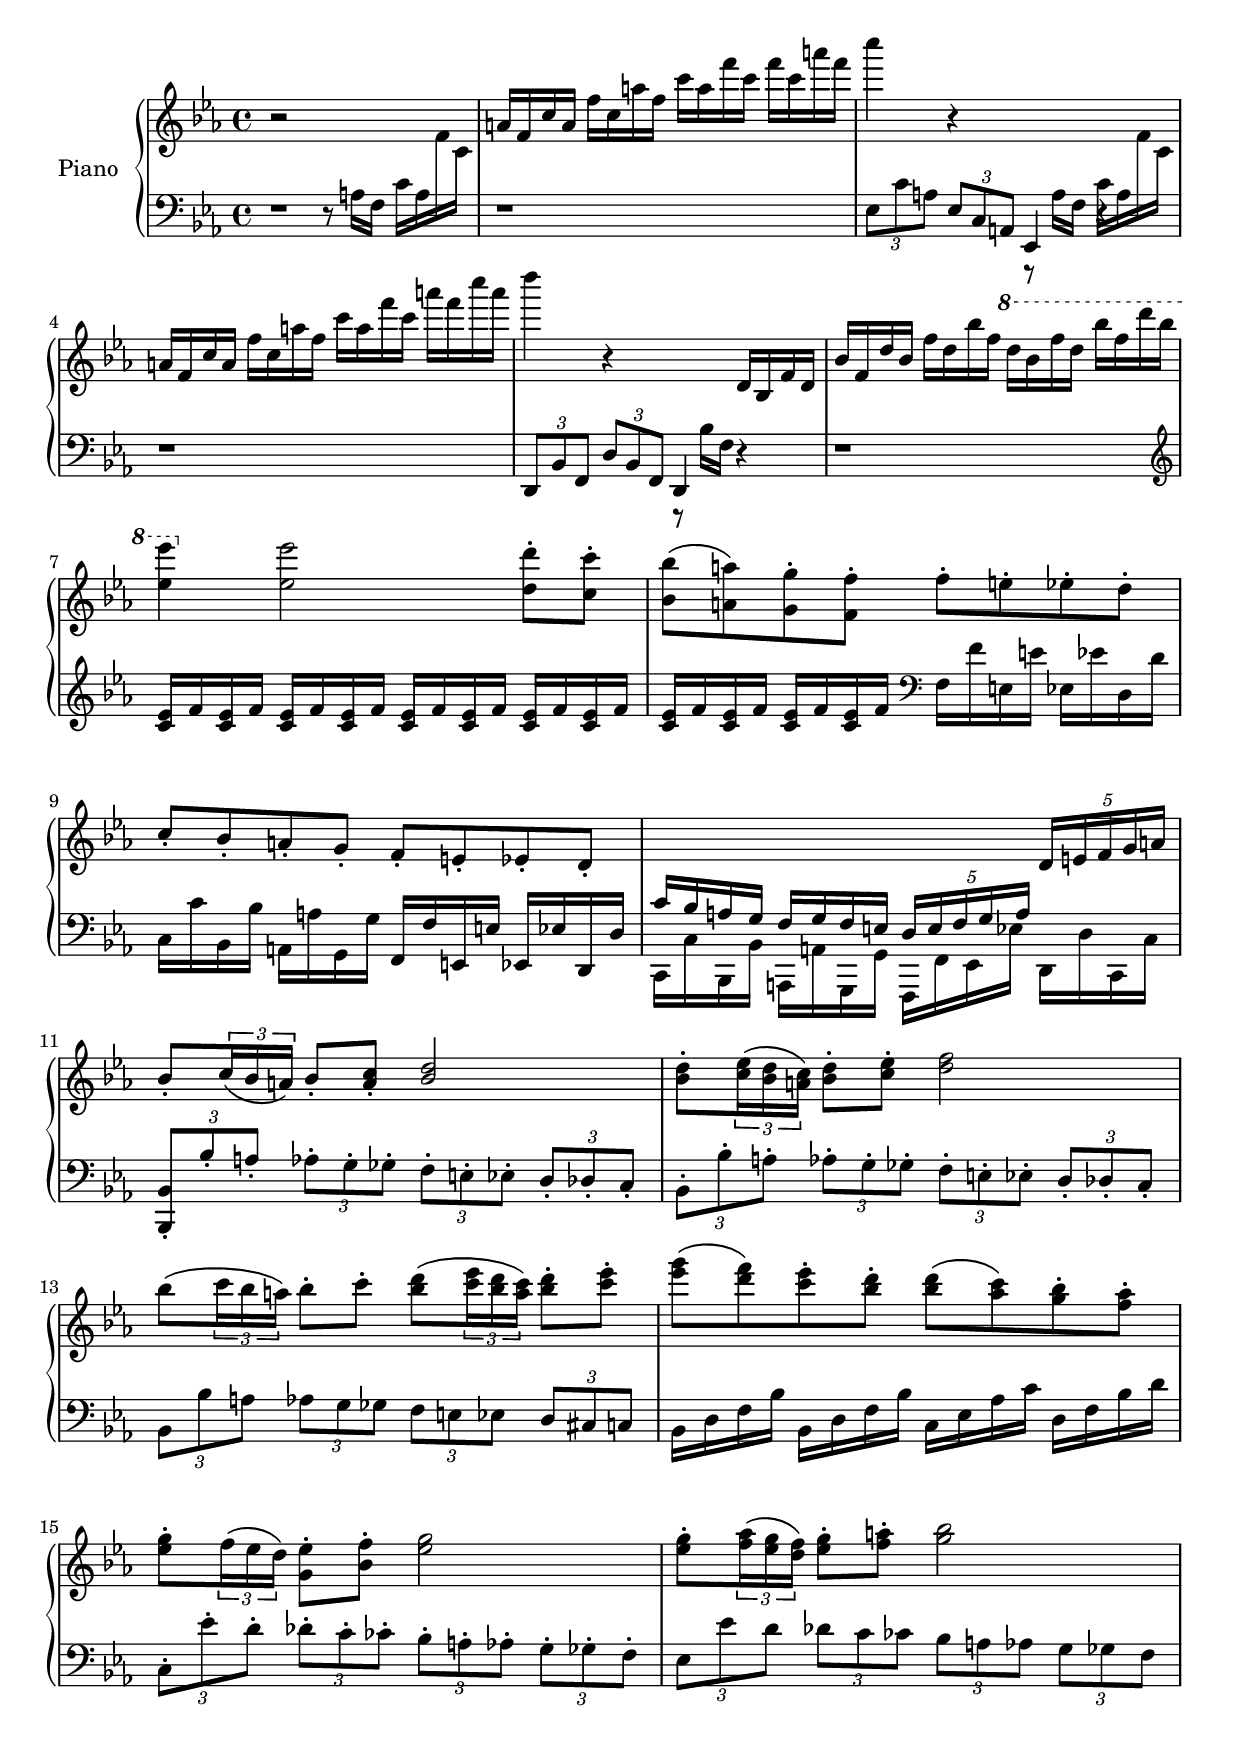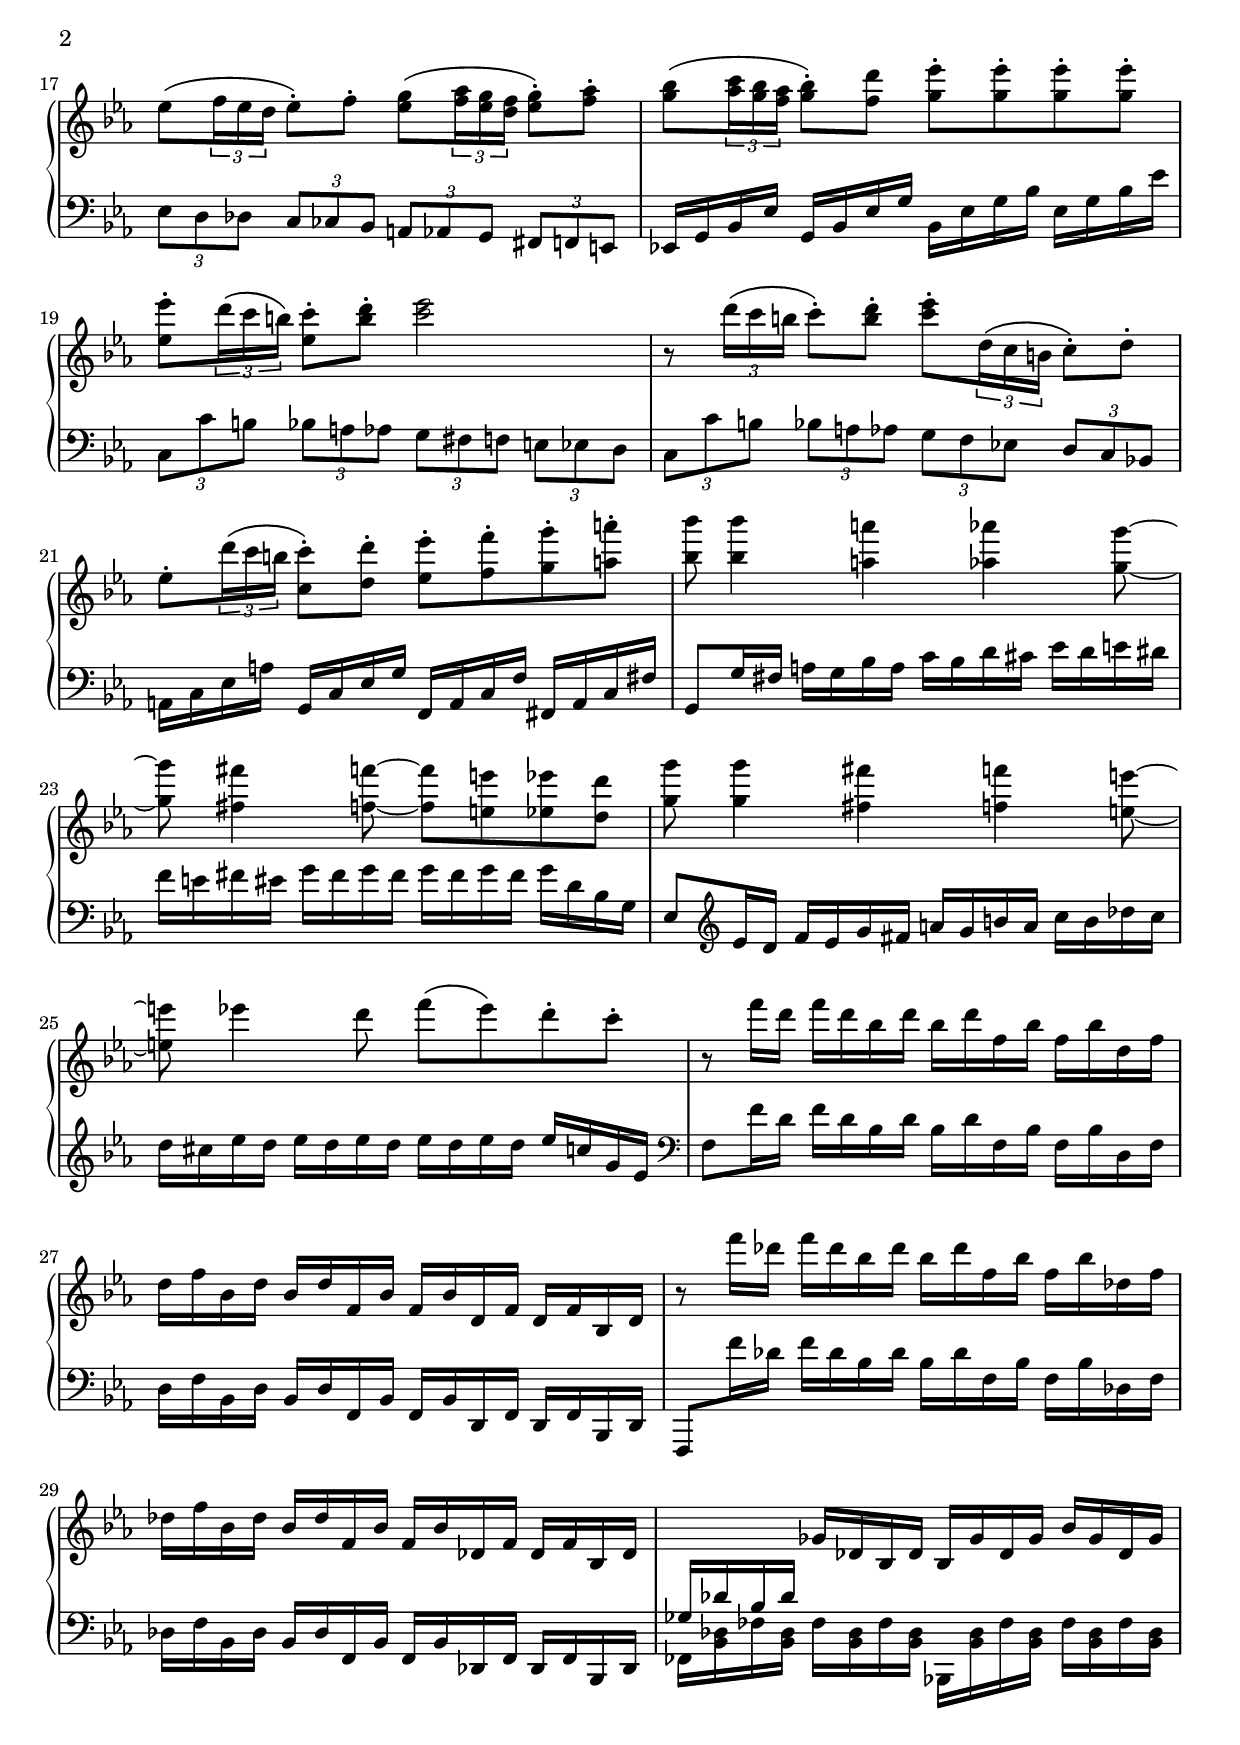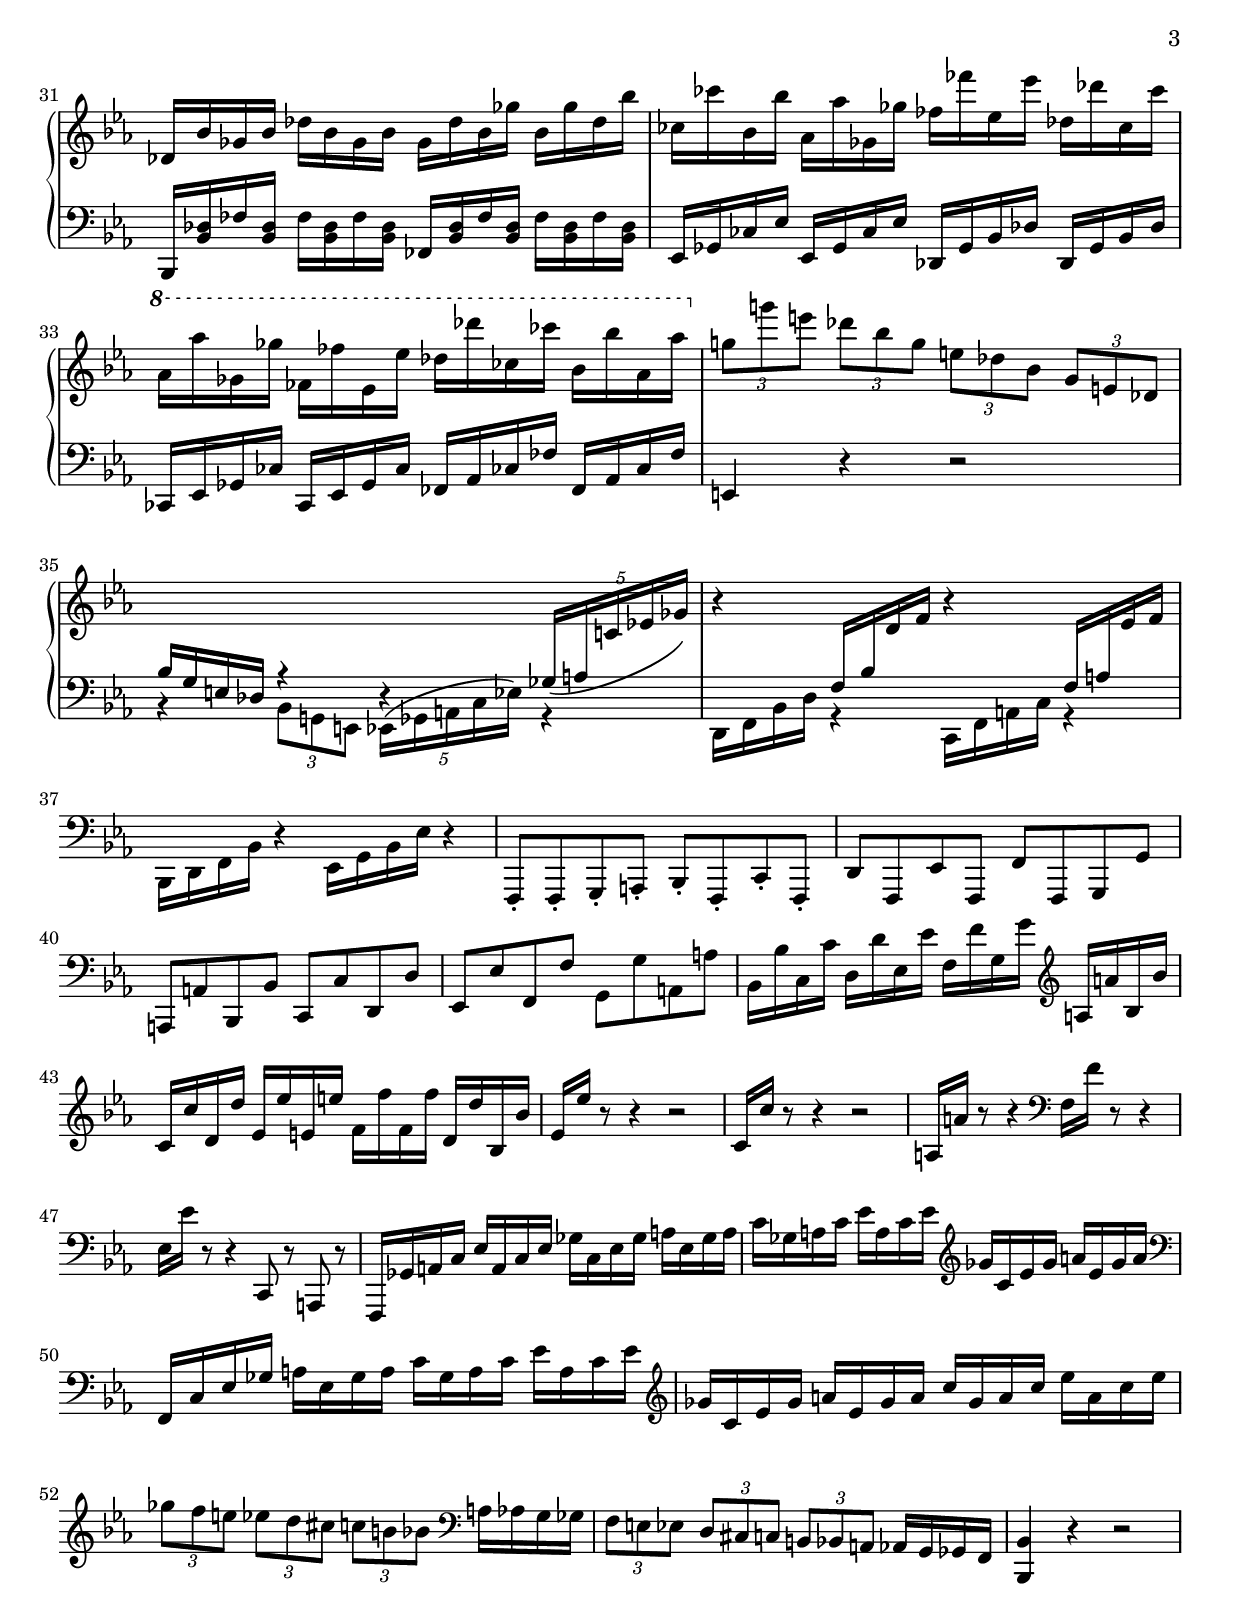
\version "2.20.0"

global = {
  \key ees \major
  \time 4/4
}

%\include "Piano 0-1.ly"
%\include "Piano 98-120.ly"
%\include "Piano 121-157.ly"

right = \relative c' {
  \global
%  \right_Zero_One
%  \right_NinetyEight_OneHundredTwenty
%  \right_OneHundredTwentyOne_OneHundredFiftySeven
  % 165
  r2 \change Staff = "left" r8 a16 f c' a \change Staff = "right" f' c |
  % 166
  a'16 f c' a f' c a' f c' a f' c f c a' f |
  % 167
  c'4 r4 \change Staff = "left" r8 a,,,16 f c' a \change Staff = "right" f' c \change Staff = "right" |
  % 168
  a'16 f c' a f' c a' f c' a f' c a' f c' a |
  % 169
  d4 r4 \change Staff = "left" r8 bes,,,16 f \change Staff = "right" d' bes f' d |
  % 170
  bes'16 f d' bes f' d bes' f \ottava 1 d' bes f' d bes' f d' bes | 
  % 171
  <ees, ees'>4 \ottava 0 <ees, ees'>2 <d d'>8-. <c c'>-. |
  % 172
  <bes bes'>8 \(<a a'>\) <g g'>-. <f f'>-. f'-. e-. ees-. d-. |
  % 173
  c8-. bes-. a-. g-. f-. e-. ees-. d-. |
  % 174
  \change Staff = "left" \stemUp c16 bes a g f g f e \tuplet 5/4 { d16 e f g a } \change Staff = "right" \tuplet 5/4 { d16 e f g a } \stemNeutral |
  % 175
  \stemUp bes8-. \tuplet 3/2 { c16\( bes a\) } bes8-. <a c>-. <bes d>2 \stemNeutral |
  % 176
  <bes d>8-. \tuplet 3/2 { <c ees>16 \(<bes d> <a c>\) } <bes d>8-. <c ees>-. <d f>2 |
  % 177
  bes'8 \( \tuplet 3/2 { c16 bes a } \) bes8-. c-. <bes d>8 \( \tuplet 3/2 { <c ees>16 <bes d> <a c> } \) <bes d>8-. <c ees>-. |
  % 178
  <ees g>8 \(<d f>\) <c ees>-. <bes d>-. <bes d> \(<aes c>\) <g bes>-. <f aes>-. |
  % 179
  <ees g>8-. \tuplet 3/2 { f16 \(ees d\) }  <g, ees'>8-. <bes f'>-. <ees g>2 |
  % 180
  <ees g>8-. \tuplet 3/2 { <f aes>16 \(<ees g> <d f>\) } <ees g>8-. <f a>-. <g bes>2 |
  % 181
  ees8 \( \tuplet 3/2 { f16 ees d } ees8-. \) f-. <ees g>8 \( \tuplet 3/2 { <f aes>16 <ees g> <d f> } <ees g>8-. \) <f aes>8-. |
  % 182
  <g bes>8 \( \tuplet 3/2 { <aes c>16 <g bes> <f aes> } <g bes>8-. \) <f d'> <g ees'>-. <g ees'>-. <g ees'>-. <g ees'>-. |
  % 183
  <ees ees'>8-. \tuplet 3/2 { d'16 \( c b \) }  <ees, c'>8-. <b' d>-. <c ees>2 |
  % 184
  r8 \tuplet 3/2 { d16 \( c b } c8-. \) <b d>-. <c ees>-. \tuplet 3/2 { d,16 \( c b } c8-. \) d-. |
  % 185
  ees8-. \tuplet 3/2 { d'16 \( c b } <c, c'>8-. \) <d d'>-. <ees ees'>-. <f f'>-. <g g'>-. <a a'>-. |
  % 186
  <bes bes'>8 <bes bes'>4 <a a'> <aes aes'> <g g'>8~ |
  % 187
  <g g'>8 <fis fis'>4 <f f'>8~ <f f'> <e e'> <ees ees'> <d d'> |
  % 188
  <g g'>8 <g g'>4 <fis fis'> <f f'> <e e'>8~ |
  % 189
  <e e'>8 ees'4 d8 f \( ees \) d-. c-. |
  % 190
  r8 f16 d f d bes d bes d f, bes f bes d, f |
  % 191
  d16 f bes, d bes d f, bes f bes d, f d f bes, d |
  % 192
  r8 f''16 des f des bes des bes des f, bes f bes des, f |
  % 193
  des16 f bes, des bes des f, bes f bes des, f des f bes, des |
  % 194
  \change Staff = "left" \stemUp ges,16 des' bes des \change Staff = "right" ges des bes des bes ges' des ges bes ges des ges \stemNeutral |
  % 195
  des16 bes' ges bes des bes ges bes ges des' bes ges' bes, ges' des bes' |
  % 196
  ces,16 ces' bes, bes' aes, aes' ges, ges' fes fes' ees, ees' des, des' ces, ces' |
  % 197
  \ottava 1 aes16 aes' ges, ges' fes, fes' ees, ees' des des' ces, ces' bes, bes' aes, aes' \ottava 0
  % 198
  \tuplet 3/2 { g,!8 g'! e } \tuplet 3/2 { des bes g } \tuplet 3/2 { e des bes } \tuplet 3/2 { g e des }
  % 199
  \change Staff = "left" \stemUp bes16 g e des r4 r4 \tuplet 5/4 { ges16 \( a \change Staff = "right" c! ees! ges \) } \stemNeutral |
  % 200
  \stemUp r4 \change Staff = "left" f,16 bes \change Staff = "right" d f r4 \change Staff = "left" f,16 a \change Staff = "right" ees' f \stemNeutral |
  % 201
  
  % 202
  % 203
  % 204
  % 205
  % 206
  % 207
  % 208
  % 209
  % 210
  % 211
  % 212
  % 213
  % 214
  % 215
  % 216
  % 217  
  % 218
}
  
left = \relative c {
  \global
%  \left_Zero_One
%  \left_NinetyEight_OneHundredTwenty
%  \left_OneHundredTwentyOne_OneHundredFiftySeven

  % 165
  r1 |
  % 166
  r1 |
  % 167
  \tuplet 3/2 { ees8 c' a } 
  \tuplet 3/2 { ees8 c a }
  ees4 r4
  % 168
  r1
  % 169
  \tuplet 3/2 { d8 bes' f }
  \tuplet 3/2 { d' bes f }
  d4 r4 |
  % 170
  r1
  % 171
  \clef treble
  <c'' ees>16 f <c ees>16 f <c ees>16 f <c ees>16 f <c ees>16 f <c ees>16 f <c ees>16 f <c ees>16 f |
  % 172
  <c ees>16 f <c ees>16 f <c ees>16 f <c ees>16 f
  \clef bass
  f,16 f' e, e' ees, ees' d, d' |
  % 173
  c,16 c' bes, bes' a, a' g, g' f, f' e, e' ees, ees' d, d' |
  % 174
  \stemDown
  c,16 c' bes, bes' a, a' g, g' f, f' ees ees' d, d' c, c' |
  \stemNeutral
  % 175
  \tuplet 3/2 { <bes, bes'>8-.  bes''-. a-. }
  \tuplet 3/2 { aes8-. g-. ges-. }
  \tuplet 3/2 { f8-. e-. ees-. }
  \tuplet 3/2 { d-. des-. c-. } |
  % 176
  \tuplet 3/2 { bes-. bes'-. a-. }
  \tuplet 3/2 { aes-. g-. ges-. }
  \tuplet 3/2 { f-. e-. ees-. }
  \tuplet 3/2 { d-. des-. c-. } |
  % 177
  \tuplet 3/2 { bes bes' a }
  \tuplet 3/2 { aes g ges }
  \tuplet 3/2 { f e ees }
  \tuplet 3/2 { d cis c } |           
  % 178
  bes16 d f bes bes,16 d f bes c, ees aes c d, f bes d |
  % 179
  \tuplet 3/2 { c,8-. ees'-. d-. }
  \tuplet 3/2 { des-. c-. ces-. }
  \tuplet 3/2 { bes-. a-. aes-. }
  \tuplet 3/2 { g-. ges-. f-. } |
  % 180
  \tuplet 3/2 { ees8 ees' d }
  \tuplet 3/2 { des c ces }
  \tuplet 3/2 { bes a aes }
  \tuplet 3/2 { g ges f } |  
  % 181
  \tuplet 3/2 { ees d des }
  \tuplet 3/2 { c ces bes }
  \tuplet 3/2 { a aes g }
  \tuplet 3/2 { fis f e } |
  % 182
  ees!16 g bes ees g, bes ees g bes, ees g bes ees, g bes ees |
  % 183
  \tuplet 3/2 { c,8 c' b }
  \tuplet 3/2 { bes a aes }
  \tuplet 3/2 { g fis f }
  \tuplet 3/2 { e ees d }
  % 184
  \tuplet 3/2 { c c' b }
  \tuplet 3/2 { bes a aes }
  \tuplet 3/2 { g f ees! }
  \tuplet 3/2 { d c bes! }
  % 185
  a16 c ees a g, c ees g f, a c f fis, a c fis |
  % 186
  g,8 g'16 fis a g bes a c bes d cis ees d e! dis |
  % 187
  f16 e fis eis g fis g fis g fis g fis g d bes g |
  % 188
  ees8 \clef treble ees'16 d f ees g fis a g b a c b des c |
  % 189
  d16 cis ees d ees d ees d ees d ees d ees c g ees |
  % 190
  \clef bass
  f,8 f'16 d f d bes d bes d f, bes f bes d, f |
  % 191
  d f bes, d bes d f, bes f bes d, f d f bes, d |
  % 192
  f,8 f'''16 des f des bes des bes des f, bes f bes des, f |
  % 193
  des16 f bes, des bes des f, bes f bes des, f des f bes, des |
  % 194
  \stemDown
  fes16 <bes des> fes' <bes, des> fes'16 <bes, des> fes' <bes, des> bes,! <bes' des> fes' <bes, des> fes' <bes, des> fes' <bes, des> |
  \stemNeutral
  % 195
  bes,16 <bes' des> fes' <bes, des> fes'16 <bes, des> fes' <bes, des> fes! <bes des> fes' <bes, des> fes' <bes, des> fes' <bes, des> |
  % 196
  ees,16 ges ces ees ees, ges ces ees des, ges bes des des, ges bes des |
  % 197
  ces,16 ees ges ces ces, ees ges ces fes, aes ces! fes fes, aes ces fes |
  % 198
  e,4 r4 r2 |
  % 199
  \stemDown r4 \tuplet 3/2 { bes'8 g! e } \tuplet 5/4 { ees16 \(ges a c ees\) } r4 \stemNeutral |
  % 200
  \stemDown d,16 f bes d r4 c,16 f a c r4 |
  % 201
  bes,16 d f bes r4 ees,16 g bes ees r4 \stemNeutral |
  % 202
  f,,8-. f-. g-. a-. bes-. f-. c'-. f,-. |
  % 203
  d'8 f, ees' f, f' f, g g' |
  % 204
  a,8 a' bes, bes' c, c' d, d' |
  % 205
  ees,8 ees' f, f' g, g' a, a' |
  % 206
  bes,16 bes' c, c' d, d' ees, ees' f, f' g, g' \clef treble a, a' bes, bes' |
  % 207
  c,16 c' d, d' ees, ees' e, e' f, f' f, f' d, d' bes, bes' |
  % 208
  ees,16 ees' r8 r4 r2 |
  % 209
  c,16 c' r8 r4 r2 |
  % 210
  a,16 a' r8 r4 \clef bass f,16 f' r8 r4 |
  % 211
  ees,16 ees' r8 r4 c,,8 r8 a r8 |
  % 212
  f16 ges' a c ees a, c ees ges c, ees ges a ees ges a |
  % 213
  c16 ges a c ees a, c ees \clef treble ges c, ees ges a ees ges a |
  % 214
  \clef bass f,,16 c' ees ges a ees ges a c ges a c ees a, c ees |
  % 215
  \clef treble ges16 c, ees ges a ees ges a c ges a c ees a, c ees |
  % 216
  \tuplet 3/2 { ges8 f e } \tuplet 3/2 { ees d cis } \tuplet 3/2 { c b bes } \clef bass a,16 aes g ges |
  % 217
  \tuplet 3/2 { f8 e ees } \tuplet 3/2 { d cis c } \tuplet 3/2 { b bes a } aes16 g ges f |
  % 218
  <bes, bes'>4 r4 r2 |
}

\score {
  \new PianoStaff \with {
    instrumentName = "Piano"
  } <<
    \new Staff = "right" \with {
      midiInstrument = "acoustic grand"
    } \right
    \new Staff = "left" \with {
      midiInstrument = "acoustic grand"
    } { \clef bass \left }
  >>
  \layout { 
    \context {
      \PianoStaff
    }
  }
  \midi {
    \tempo 4=100
  }
}
